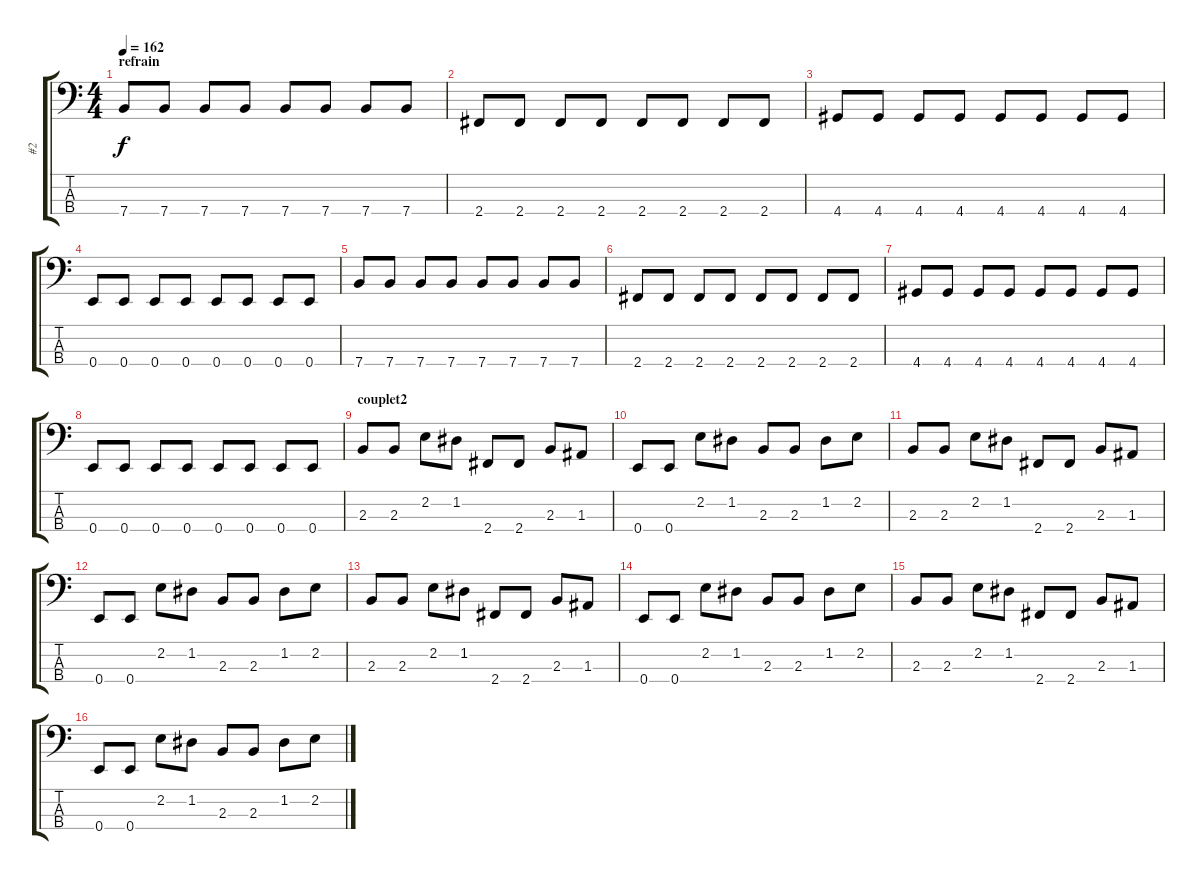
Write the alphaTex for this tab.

\track ("#2" "#2") {instrument electricbasspick}
\staff {score tabs}
\tuning (G2 D2 A1 E1) {hide}
\ts (4 4)
\section ("" "refrain")
\tempo 162
\clef f4
\ks c
7.4.8{dy f} 7.4.8 7.4.8 7.4.8 7.4.8 7.4.8 7.4.8 7.4.8 |
2.4.8 2.4.8 2.4.8 2.4.8 2.4.8 2.4.8 2.4.8 2.4.8 |
4.4.8 4.4.8 4.4.8 4.4.8 4.4.8 4.4.8 4.4.8 4.4.8 |
0.4.8 0.4.8 0.4.8 0.4.8 0.4.8 0.4.8 0.4.8 0.4.8 |
7.4.8 7.4.8 7.4.8 7.4.8 7.4.8 7.4.8 7.4.8 7.4.8 |
2.4.8 2.4.8 2.4.8 2.4.8 2.4.8 2.4.8 2.4.8 2.4.8 |
4.4.8 4.4.8 4.4.8 4.4.8 4.4.8 4.4.8 4.4.8 4.4.8 |
0.4.8 0.4.8 0.4.8 0.4.8 0.4.8 0.4.8 0.4.8 0.4.8 |
\section ("" "couplet2")
2.3.8 2.3.8 2.2.8 1.2.8 2.4.8 2.4.8 2.3.8 1.3.8 |
0.4.8 0.4.8 2.2.8 1.2.8 2.3.8 2.3.8 1.2.8 2.2.8 |
2.3.8 2.3.8 2.2.8 1.2.8 2.4.8 2.4.8 2.3.8 1.3.8 |
0.4.8 0.4.8 2.2.8 1.2.8 2.3.8 2.3.8 1.2.8 2.2.8 |
2.3.8 2.3.8 2.2.8 1.2.8 2.4.8 2.4.8 2.3.8 1.3.8 |
0.4.8 0.4.8 2.2.8 1.2.8 2.3.8 2.3.8 1.2.8 2.2.8 |
2.3.8 2.3.8 2.2.8 1.2.8 2.4.8 2.4.8 2.3.8 1.3.8 |
0.4.8 0.4.8 2.2.8 1.2.8 2.3.8 2.3.8 1.2.8 2.2.8
